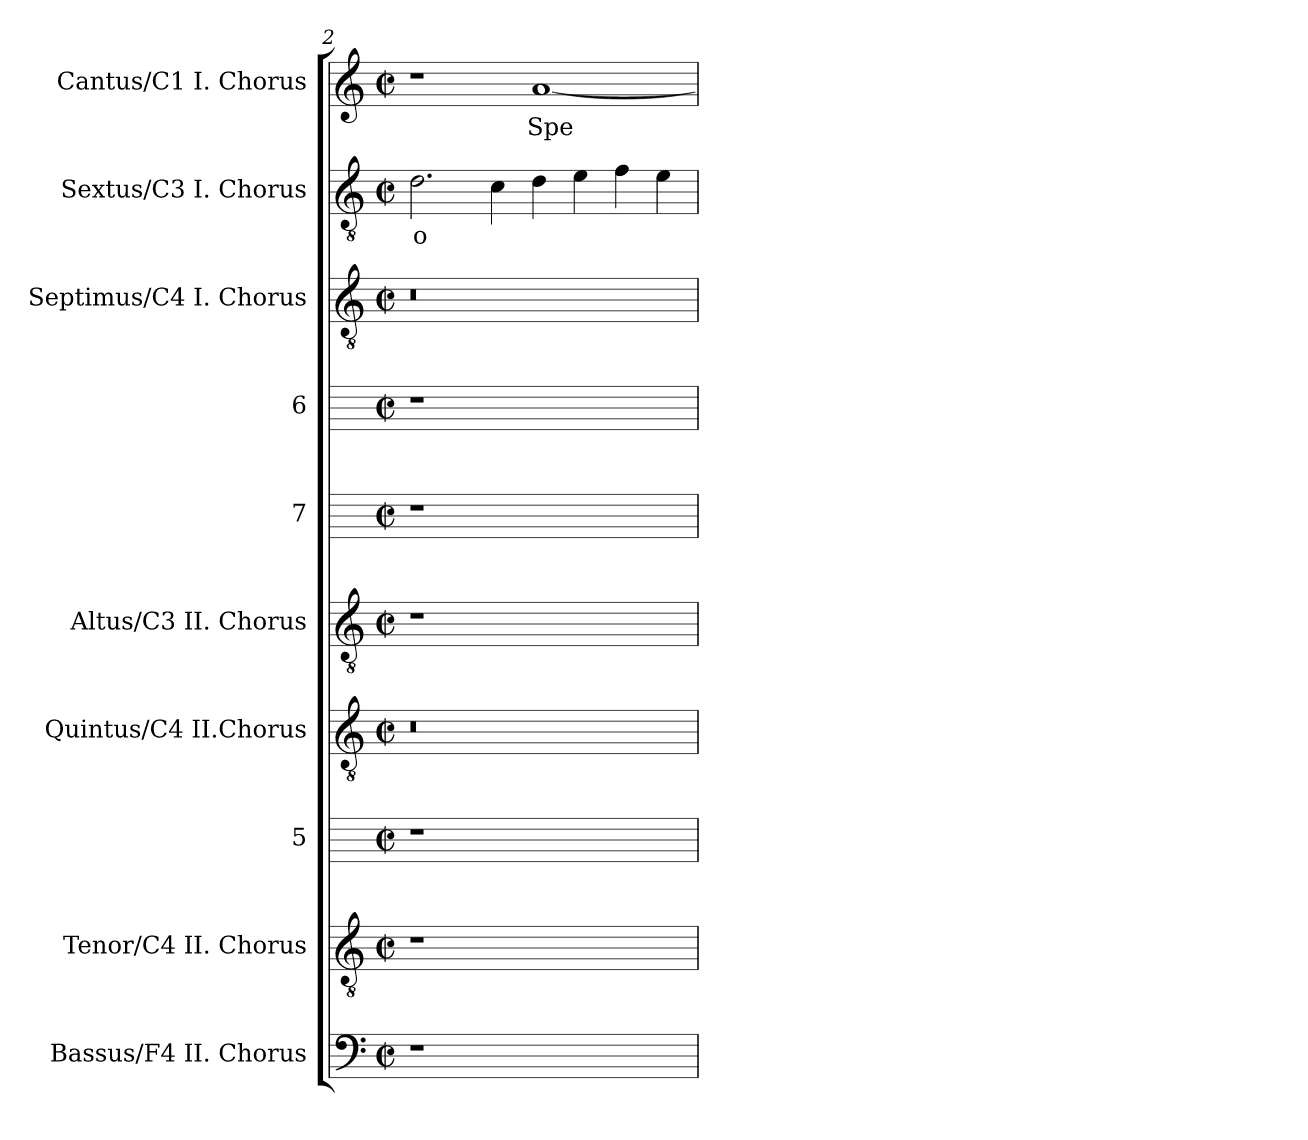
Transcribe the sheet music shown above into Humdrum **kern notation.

**kern	**kern	**kern	**kern	**kern	**kern	**kern	**kern	**kern	**text	**kern	**text
*part10	*part9	*part8	*part7	*part6	*part5	*part4	*part3	*part2	*part2	*part1	*part1
*staff10	*staff9	*staff8	*staff7	*staff6	*staff5	*staff4	*staff3	*staff2	*staff2	*staff1	*staff1
*I"Bassus/F4  II. Chorus	*I"Tenor/C4  II. Chorus	*I"5	*I"Quintus/C4  II.Chorus	*I"Altus/C3  II. Chorus	*I"7	*I"6	*I"Septimus/C4  I. Chorus	*I"Sextus/C3  I. Chorus	*	*I"Cantus/C1  I. Chorus	*
*I'B	*I'T	*	*	*I'A	*	*	*	*	*	*I'C	*
*clefF4	*clefGv2	*	*clefGv2	*clefGv2	*	*	*clefGv2	*clefGv2	*	*clefG2	*
*k[]	*k[]	*k[]	*k[]	*k[]	*k[]	*k[]	*k[]	*k[]	*	*k[]	*
*C:	*C:	*C:	*C:	*C:	*C:	*C:	*C:	*C:	*	*C:	*
*M2/2	*M2/2	*M2/2	*M2/2	*M2/2	*M2/2	*M2/2	*M2/2	*M2/2	*	*M2/2	*
*met(c|)	*met(c|)	*met(c|)	*met(c|)	*met(c|)	*met(c|)	*met(c|)	*met(c|)	*met(c|)	*	*met(c|)	*
=2	=2	=2	=2	=2	=2	=2	=2	=2	=2	=2	=2
!	!	!	!	!	!	!	!	!	!LO:LY:b:cj	!	!
1r	1r	1r	0r	1r	1r	1r	0r	2.d\	-o-	1r	.
!	!	!	!	!	!	!	!	!	!LO:LY:b:cj	!	!
.	.	.	.	.	.	.	.	4c\	--	.	.
!	!	!	!	!	!	!	!	!	!LO:LY:b:cj	!	!LO:LY:b:cj
1ryy	1ryy	1ryy	.	1ryy	1ryy	1ryy	.	4d\	--	[<1a	Spe-
!	!	!	!	!	!	!	!	!	!LO:LY:b:cj	!	!
.	.	.	.	.	.	.	.	4e\	--	.	.
!	!	!	!	!	!	!	!	!	!LO:LY:b:cj	!	!
.	.	.	.	.	.	.	.	4f\	--	.	.
!	!	!	!	!	!	!	!	!	!LO:LY:b:cj	!	!
.	.	.	.	.	.	.	.	4e\	--	.	.
=	=	=	=	=	=	=	=	=	=	=	=
*-	*-	*-	*-	*-	*-	*-	*-	*-	*-	*-	*-
